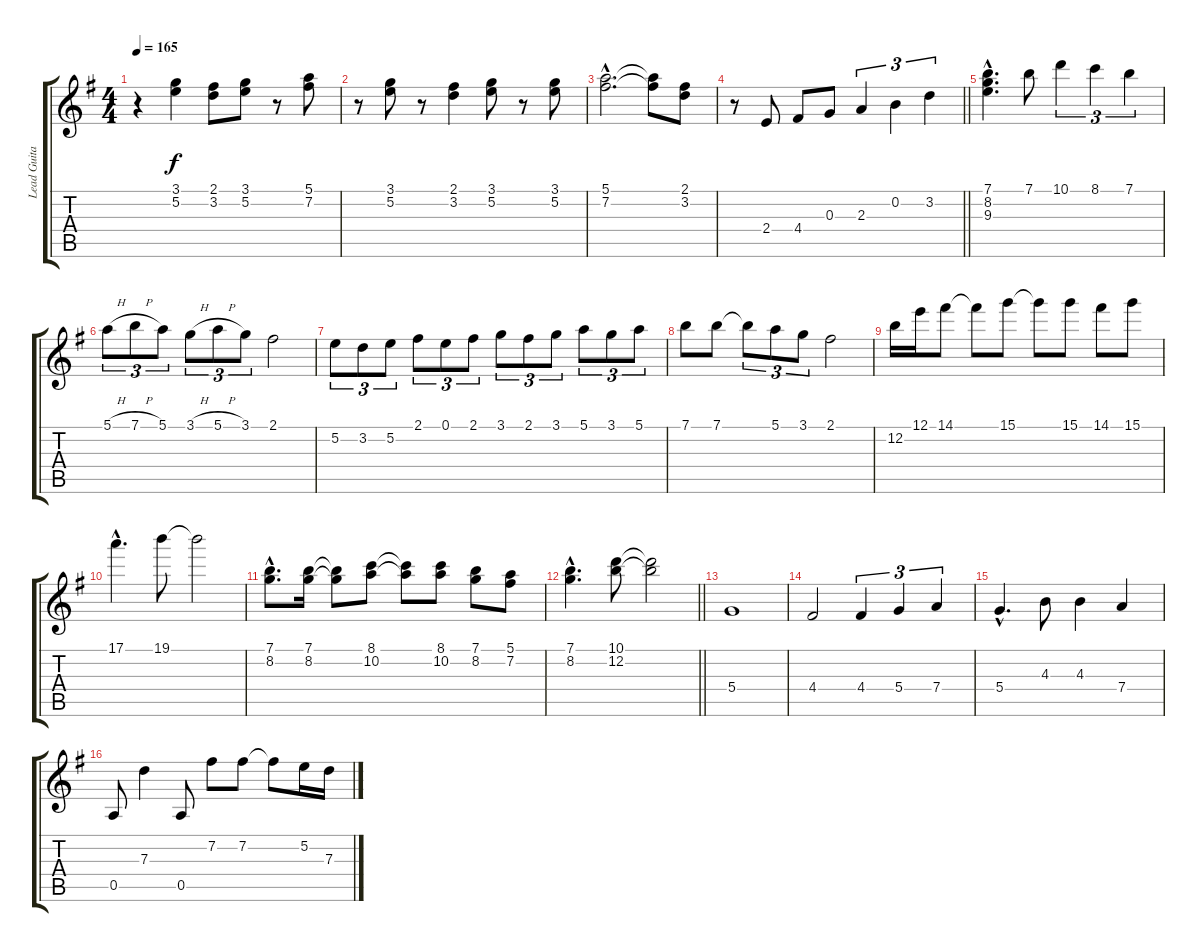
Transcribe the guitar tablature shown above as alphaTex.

\track ("Lead Guitar" "Lead Guita") {instrument overdrivenguitar}
\staff {score tabs}
\tuning (E4 B3 G3 D3 A2 E2) {hide}
\ts (4 4)
\tempo 165
\clef g2
\ks g
r.4{dy f} (3.1 5.2).4 (2.1 3.2).8 (3.1 5.2).8 r.8 (5.1 7.2).8 |
r.8 (3.1 5.2).8 r.8 (2.1 3.2).4 (3.1 5.2).8 r.8 (3.1 5.2).8 |
(5.1{hac} 7.2{hac}).2{d} (5.1{t} 7.2{t}).8 (2.1 3.2).8 |
\barLineRight lightlight
r.8{volume 16 instrument acousticguitarsteel} 2.4.8 4.4.8 0.3.8 2.3.4{tu (3 2)} 0.2.4{tu (3 2)} 3.2.4{tu (3 2)} |
(7.1{hac} 8.2{hac} 9.3{hac}).4{d} 7.1.8 10.1.4{tu (3 2)} 8.1.4{tu (3 2)} 7.1.4{tu (3 2)} |
5.1{h}.8{tu (3 2)} 7.1{h}.8{tu (3 2)} 5.1.8{tu (3 2)} 3.1{h}.8{tu (3 2)} 5.1{h}.8{tu (3 2)} 3.1.8{tu (3 2)} 2.1.2 |
5.2.8{tu (3 2)} 3.2.8{tu (3 2)} 5.2.8{tu (3 2)} 2.1.8{tu (3 2)} 0.1.8{tu (3 2)} 2.1.8{tu (3 2)} 3.1.8{tu (3 2)} 2.1.8{tu (3 2)} 3.1.8{tu (3 2)} 5.1.8{tu (3 2)} 3.1.8{tu (3 2)} 5.1.8{tu (3 2)} |
7.1.8 7.1.8 7.1{t}.8{tu (3 2)} 5.1.8{tu (3 2)} 3.1.8{tu (3 2)} 2.1.2 |
12.2.16 12.1.16 14.1.8 14.1{t}.8 15.1.8 15.1{t}.8 15.1.8 14.1.8 15.1.8 |
17.1{hac}.4{d} 19.1.8 19.1{t}.2 |
(7.1{hac} 8.2{hac}).8{d} (7.1 8.2).16 (7.1{t} 8.2{t}).8 (8.1 10.2).8 (8.1{t} 10.2{t}).8 (8.1 10.2).8 (7.1 8.2).8 (5.1 7.2).8 |
\barLineRight lightlight
(7.1{hac} 8.2{hac}).4{d} (10.1 12.2).8 (10.1{t} 12.2{t}).2 |
5.4.1{instrument overdrivenguitar} |
4.4.2 4.4.4{tu (3 2)} 5.4.4{tu (3 2)} 7.4.4{tu (3 2)} |
5.4{hac}.4{d} 4.3.8 4.3.4 7.4.4 |
0.5.8 7.3.4 0.5.8 7.2.8 7.2.8 7.2{t}.8 5.2.16 7.3.16
